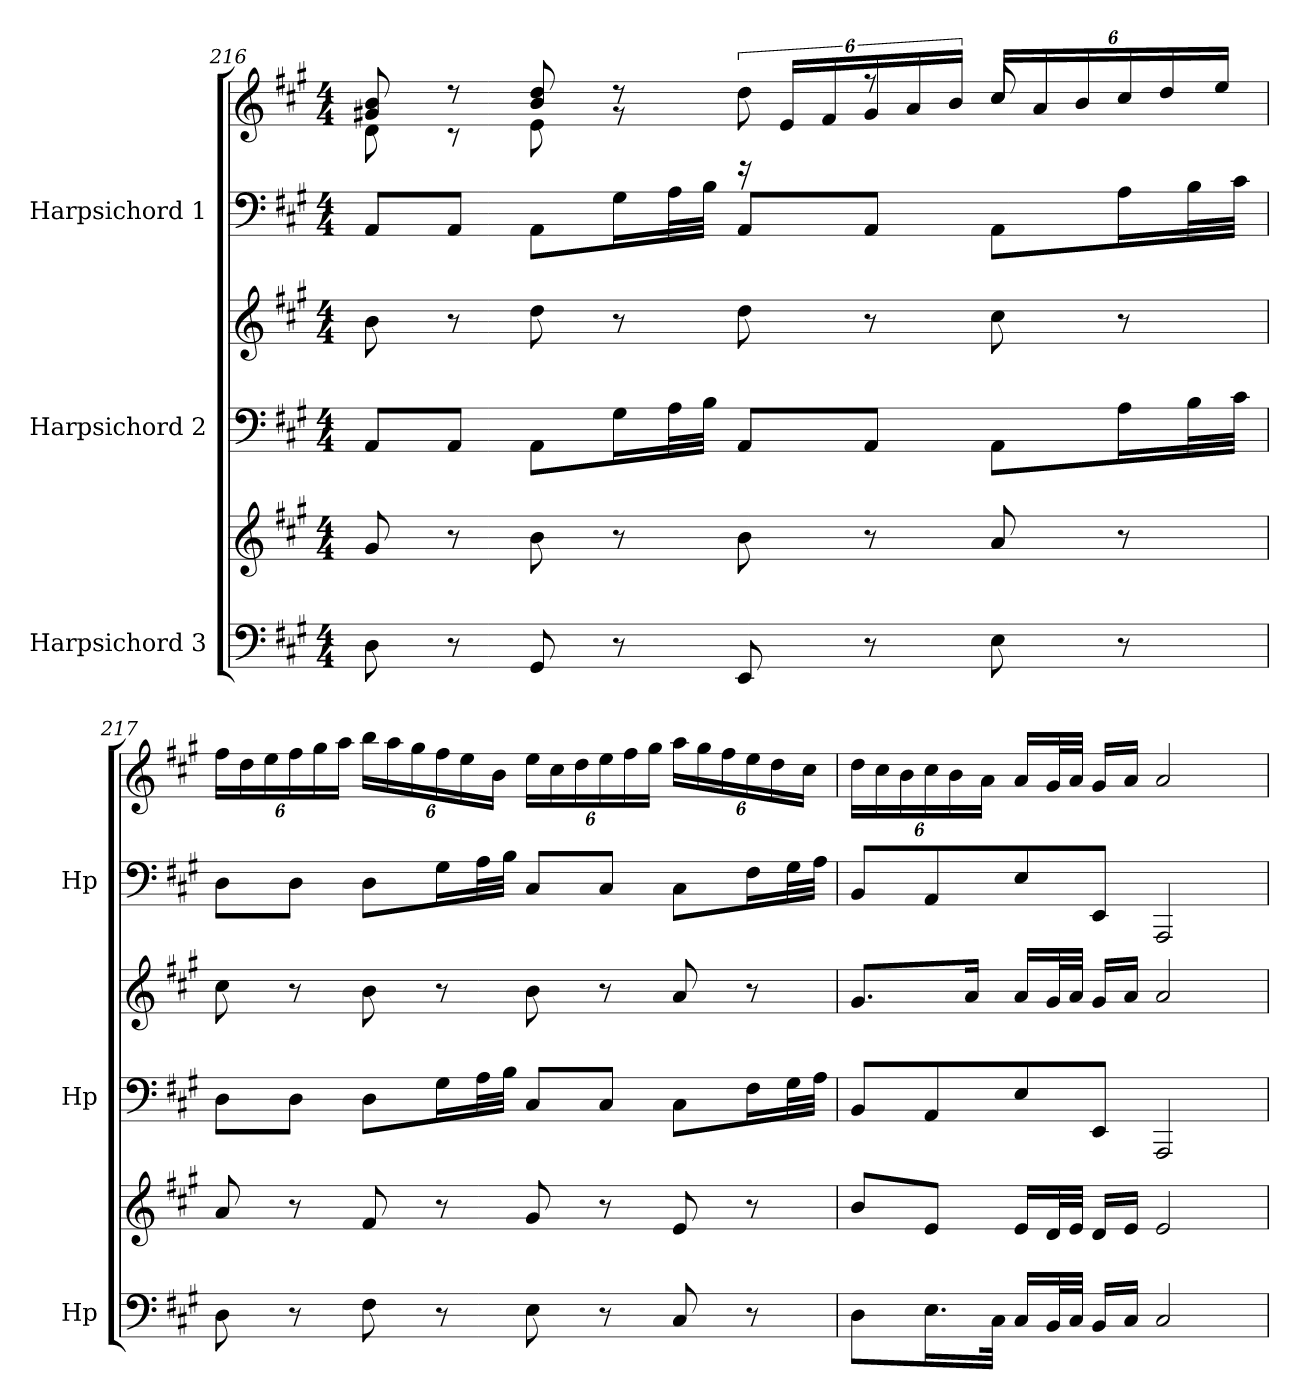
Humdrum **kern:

**kern	**kern	**kern	**kern	**kern	**kern
*part3	*part3	*part2	*part2	*part1	*part1
*staff6	*staff5	*staff4	*staff3	*staff2	*staff1
*I"Harpsichord 3	*	*I"Harpsichord 2	*	*I"Harpsichord 1	*
*I'Hp	*	*I'Hp	*	*I'Hp	*
!!LO:LB:g=z
*clefF4	*clefG2	*clefF4	*clefG2	*clefF4	*clefG2
*k[f#c#g#]	*k[f#c#g#]	*k[f#c#g#]	*k[f#c#g#]	*k[f#c#g#]	*k[f#c#g#]
*M4/4	*M4/4	*M4/4	*M4/4	*M4/4	*M4/4
=216	=216	=216	=216	=216	=216
*	*	*	*	*	*^
8D\	8g#/	8AA/L	8b\	8AA/L	8g#X/ 8b/	8d\
8r	8r	8AA/J	8r	8AA/J	8r	8r
8GG#/	8b\	8AA\L	8dd\	8AA\L	8b/ 8dd/	8e\
8r	8r	16G#\L	8r	16G#\L	8r	8r
.	.	32A\L	.	32A\L	.	.
.	.	32B\JJJ	.	32B\JJJ	.	.
8EE/	8b\	8AA/L	8dd\	8AA/L	24rD	8dd\
.	.	.	.	.	24e/LL	.
.	.	.	.	.	24f#/	.
*	*	*	*	*	*Xbrackettup	*
8r	8r	8AA/J	8r	8AA/J	24g#/	8rff
.	.	.	.	.	24a/	.
.	.	.	.	.	24b/JJ	.
8E\	8a/	8AA\L	8cc#\	8AA\L	24cc#/LL	8cc#/
.	.	.	.	.	24a/	.
.	.	.	.	.	24b/	.
8r	8r	16A\L	8r	16A\L	24cc#/	8ryy
.	.	.	.	.	24dd/	.
.	.	32B\L	.	32B\L	.	.
.	.	.	.	.	24ee/JJ	.
.	.	32c#\JJJ	.	32c#\JJJ	.	.
*	*	*	*	*	*v	*v
=217	=217	=217	=217	=217	=217
8D\	8a/	8D\L	8cc#\	8D\L	24ff#\LL
.	.	.	.	.	24dd\
.	.	.	.	.	24ee\
8r	8r	8D\J	8r	8D\J	24ff#\
.	.	.	.	.	24gg#\
.	.	.	.	.	24aa\JJ
8F#\	8f#/	8D\L	8b\	8D\L	24bb\LL
.	.	.	.	.	24aa\
.	.	.	.	.	24gg#\
8r	8r	16G#\L	8r	16G#\L	24ff#\
.	.	.	.	.	24ee\
.	.	32A\L	.	32A\L	.
.	.	.	.	.	24b\JJ
.	.	32B\JJJ	.	32B\JJJ	.
8E\	8g#/	8C#/L	8b\	8C#/L	24ee\LL
.	.	.	.	.	24cc#\
.	.	.	.	.	24dd\
8r	8r	8C#/J	8r	8C#/J	24ee\
.	.	.	.	.	24ff#\
.	.	.	.	.	24gg#\JJ
8C#/	8e/	8C#\L	8a/	8C#\L	24aa\LL
.	.	.	.	.	24gg#\
.	.	.	.	.	24ff#\
8r	8r	16F#\L	8r	16F#\L	24ee\
.	.	.	.	.	24dd\
.	.	32G#\L	.	32G#\L	.
.	.	.	.	.	24cc#\JJ
.	.	32A\JJJ	.	32A\JJJ	.
!!LO:PB:g=z
=218	=218	=218	=218	=218	=218
8D\L	8b/L	8BB/L	8.g#/L	8BB/L	24dd\LL
.	.	.	.	.	24cc#\
.	.	.	.	.	24b\
16.E\L	8e/J	8AA/	.	8AA/	24cc#\
.	.	.	.	.	24b\
.	.	.	16a/Jk	.	.
.	.	.	.	.	24a\JJ
32C#\JJk	.	.	.	.	.
16C#/LL	16e/LL	8E/	16a/LL	8E/	16a/LL
32BB/L	32d/L	.	32g#/L	.	32g#/L
32C#/JJJ	32e/JJJ	.	32a/JJJ	.	32a/JJJ
16BB/LL	16d/LL	8EE/J	16g#/LL	8EE/J	16g#/LL
16C#/JJ	16e/JJ	.	16a/JJ	.	16a/JJ
2C#/	2e/	2AAA/	2a/	2AAA/	2a/
=	=	=	=	=	=
*-	*-	*-	*-	*-	*-
